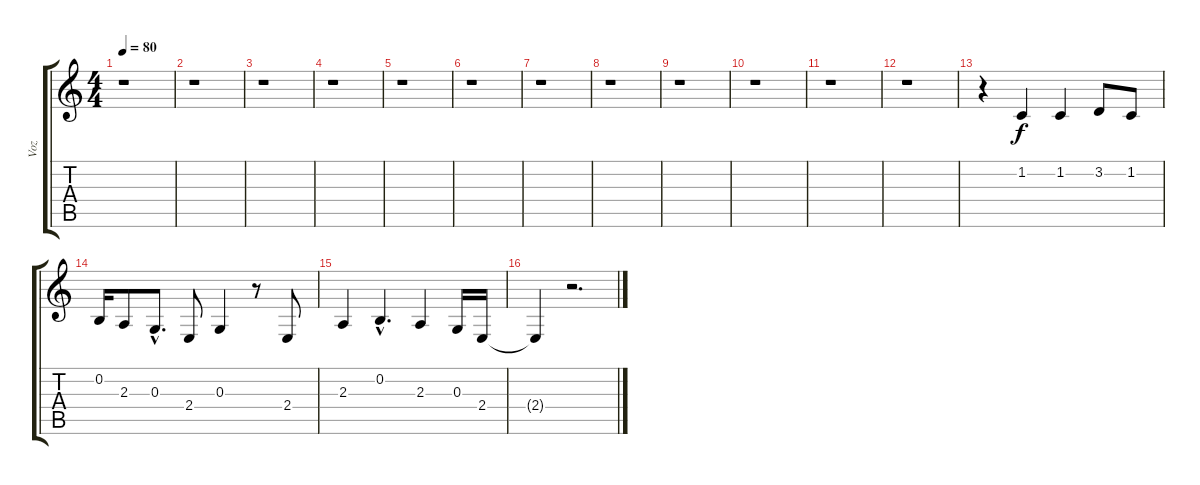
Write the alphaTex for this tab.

\track ("Voz" "Voz") {instrument viola}
\staff {score tabs}
\tuning (E4 B3 G3 D3 A2 E2) {hide}
\ts (4 4)
\tempo 80
\clef g2
\ks c
r.1{dy f instrument viola} |
r.1 |
r.1 |
r.1 |
r.1 |
r.1 |
r.1 |
r.1 |
r.1 |
r.1 |
r.1 |
r.1 |
r.4 1.2.4 1.2.4 3.2.8 1.2.8 |
0.2.16 2.3.8 0.3{hac}.8{d} 2.4.8 0.3.4 r.8 2.4.8 |
2.3.4 0.2{hac}.4{d} 2.3.4 0.3.16 2.4.16 |
2.4{t}.4 r.2{d}
